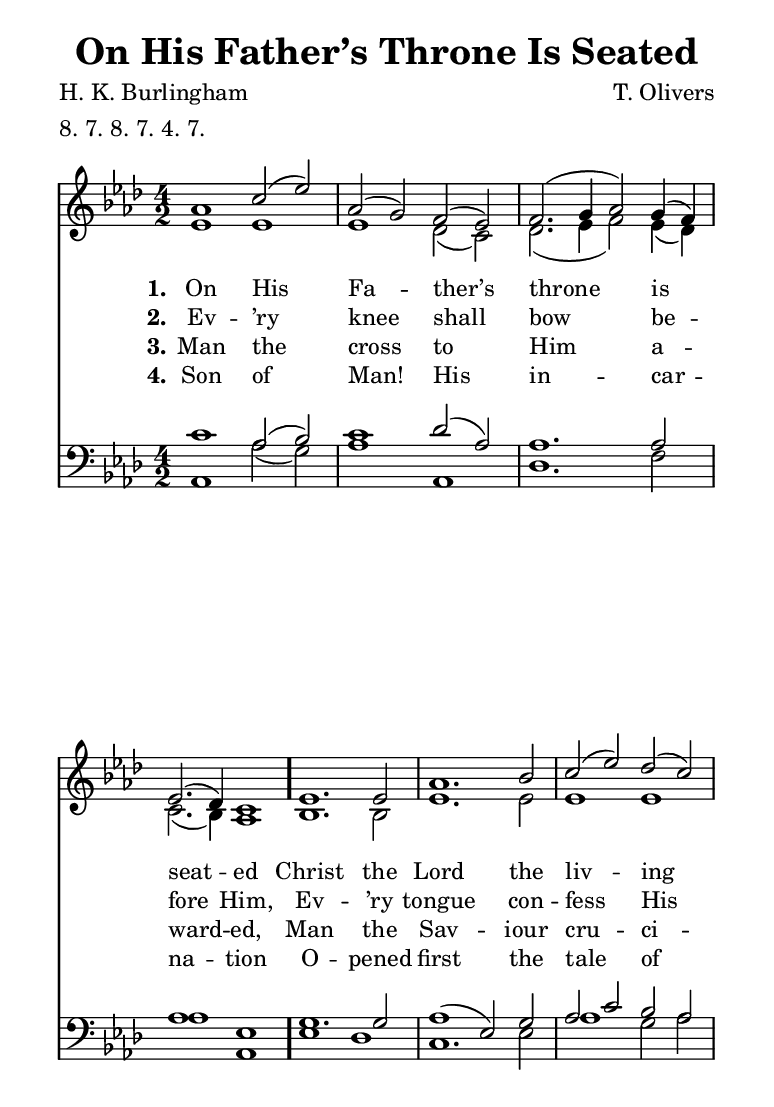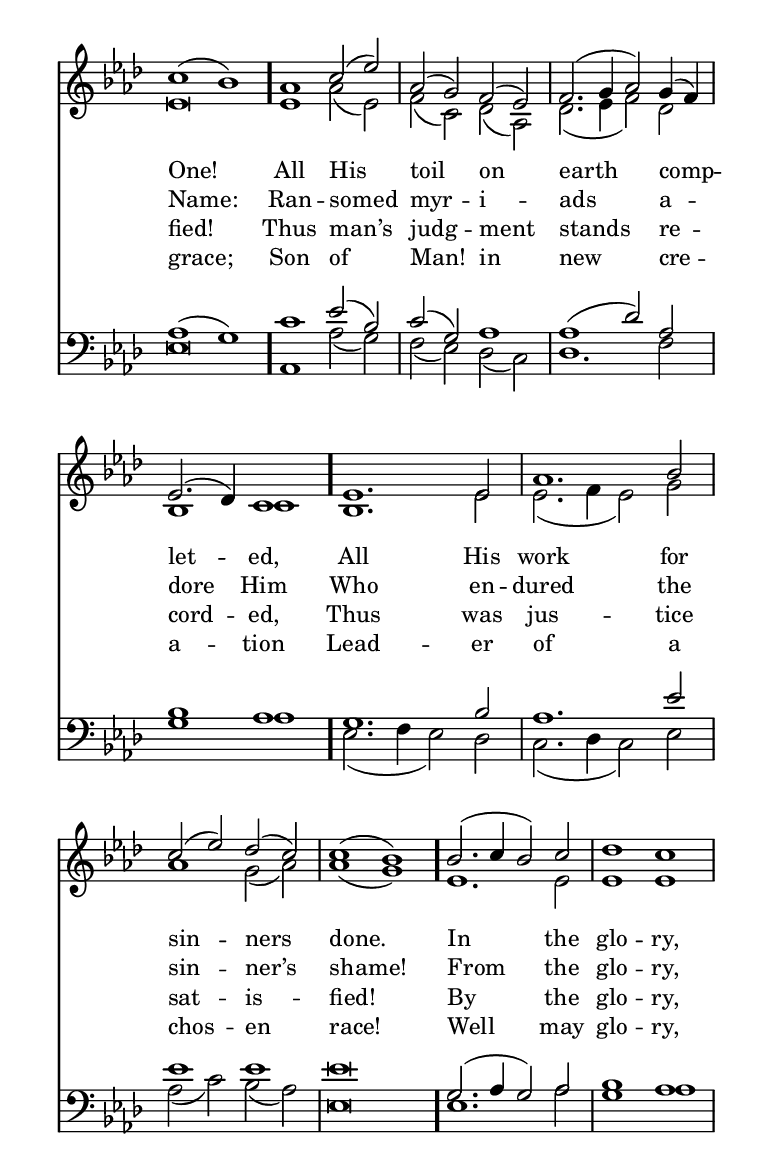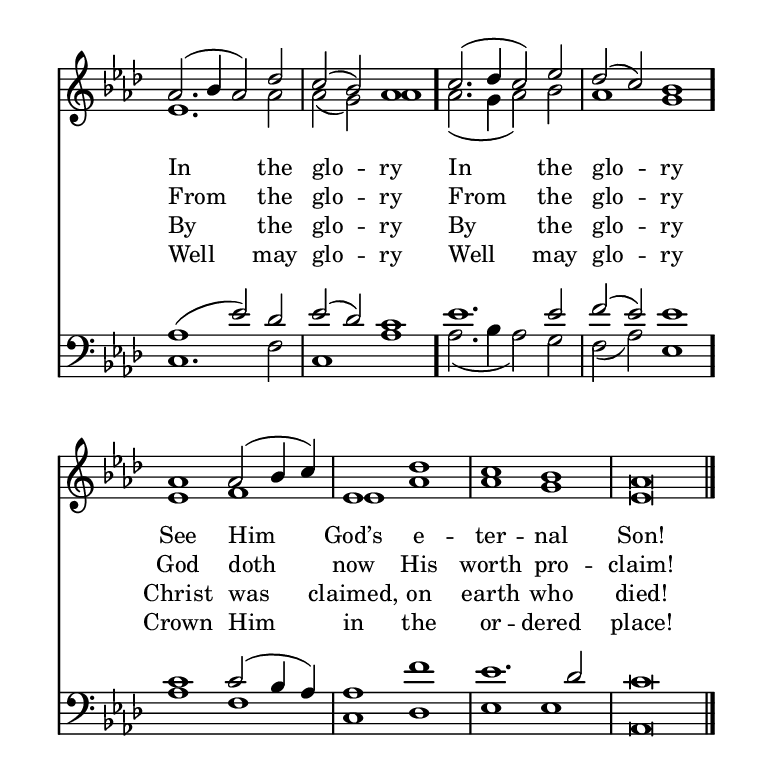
\include "common/global.ily"
\paper {
  \include "common/paper.ily"
  system-count = #(cond (is-eogsized 4) (#t #f))
}

\header{
  hymnnumber = "185"
  title = "On His Father’s Throne Is Seated"
  tunename = ""
  meter = "8. 7. 8. 7. 4. 7."
  poet = "H. K. Burlingham"
  composer = "T. Olivers"
  %copyright = ""
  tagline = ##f
}

% for fermata in MIDI
ta = { \tempo 2=100 }
tb = { \tempo 2=50 }

global = {
  \include "common/overrides.ily"
  \override Staff.TimeSignature.style = #'numbered
  \time 4/2
  \override Score.MetronomeMark.transparent = ##t % hide all fermata changes too
  \ta
  \key aes \major
  \autoBeamOff
}

notesSoprano = {
\global
\relative c'' {

  aes1 c2( ees) | aes,( g) f( ees) | f2.( g4 aes2) g4( f) | ees2.( des4) c1 |
  ees1. ees2 | aes1. bes2 | c2( ees) des( c) | c1( bes) |
  aes1 c2( ees) | aes,( g) f( ees) | f2.( g4 aes2) g4( f) | ees2.( des4) c1 |
  ees1. ees2 | aes1. bes2 | c( ees) des( c) | c1( bes) |
  bes2.( c4 bes2) c | des1 c | aes2.( bes4 aes2) des2 | c2( bes) aes1 |
  c2.( des4 c2) ees | des( c) bes1 |
  aes1 aes2( bes4 c) | ees,1 des' | c bes | aes\breve
  \bar "|."

}
}

notesAlto = {
\global
\relative e' {

  ees1 ees | ees des2( c) | des2.( ees4 f2) ees4( des) | c2.( bes4) aes1 |
  bes1. bes2 | ees1. ees2 | ees1 ees | ees\breve |
  ees1 aes2( ees) | f( c) des( aes) | des2.( ees4 f2) des2 | bes1 c |
  bes1. ees2 | ees2.( f4 ees2) g | aes1 g2( aes) | aes1( g) |
  ees1. ees2 | ees1 ees | ees1. aes2 | aes( g) aes1 |
  aes2.( g4 aes2) bes2 | aes1 g |
  ees1 f | ees aes | aes g | ees\breve

}
}

notesTenor = {
\global
\relative a {

  c1 aes2( bes) | c1 des2( aes) | aes1. aes2 | aes1 ees |
  g1. g2 | aes1( ees2) g2 | aes2 c bes aes | aes1( g) |
  c1 ees2( bes) | c( g) aes1 | aes1( des2) aes2 | bes1 aes |
  g1. bes2 | aes1. ees'2 | ees1 ees | ees\breve |
  g,2.( aes4 g2) aes | bes1 aes | aes1( ees'2) des | ees( des) c1 |
  ees1. ees2 | f2( ees) ees1 |
  c1 c2( bes4 aes) | aes1 f' | ees1. des2 | c\breve

}
}

notesBass = {
\global
\relative f, {

  aes1 aes'2( g) | aes1 aes, | des1. f2 | aes1 aes, |
  ees'1 des | c1. ees2 | aes1 g2 aes | ees\breve
  aes,1 aes'2( g) | f( ees) des( c) | des1. f2 | g1 aes1 |
  ees2.( f4 ees2) des | c2.( des4 c2) ees2 | aes( c) bes( aes) | ees\breve |
  ees1. aes2 | g1 aes | c,1. f2 | c1 aes' |
  aes2.( bes4 aes2) g | f( aes) ees1 |
  aes1 f | c des | ees ees | aes,\breve

}
}

wordsA = \lyricmode {
\set stanza = "1."

On His Fa -- ther’s throne is seat -- ed \bar "."
Christ the Lord the liv -- ing One! \bar "."
All His toil on earth comp -- let -- ed, \bar "."
All His work for sin -- ners done. \bar "."
%{HIDE>%} In the glo -- ry, In the glo -- ry \bar "." %{<HIDE%}
In the glo -- ry \bar "."
See Him God’s e -- ter -- nal Son! \bar "."

}

wordsB = \lyricmode {
\set stanza = "2."

Ev -- ’ry knee shall bow be -- fore Him,
Ev -- ’ry tongue con -- fess His Name:
Ran -- somed myr -- i -- ads a -- dore Him
Who en -- dured the sin -- ner’s shame!
%{HIDE>%} From the glo -- ry, From the glo -- ry %{<HIDE%}
From the glo -- ry
God doth now His worth pro -- claim!

}

wordsC = \lyricmode {
\set stanza = "3."

Man the cross to Him a -- ward -- ed,
Man the Sav -- iour cru -- ci -- fied!
Thus man’s judg -- ment stands re -- cord -- ed,
Thus was jus -- tice sat -- is -- fied!
%{HIDE>%} By the glo -- ry, By the glo -- ry %{<HIDE%}
By the glo -- ry
Christ was claimed, on earth who died!

}

wordsD = \lyricmode {
\set stanza = "4."

Son of Man! His in -- car -- na -- tion
O -- pened first the tale of grace;
Son of Man! in new cre -- a -- tion
Lead -- er of a chos -- en race!
%{HIDE>%} Well may glo -- ry, Well may glo -- ry %{<HIDE%}
Well may glo -- ry
Crown Him in the or -- dered place!

}

\score {
  \context ChoirStaff <<
    \context Staff = upper <<
      \set ChoirStaff.systemStartDelimiter = #'SystemStartBar
      \context Voice  = sopranos { \voiceOne << \notesSoprano >> }
      \context Voice  = altos { \voiceTwo << \notesAlto >> }
      \context Lyrics = one   \lyricsto sopranos \wordsA
      \context Lyrics = two   \lyricsto sopranos \wordsB
      \context Lyrics = three \lyricsto sopranos \wordsC
      \context Lyrics = four  \lyricsto sopranos \wordsD
    >>
    \context Staff = men <<
      \clef bass
      \context Voice  = tenors { \voiceOne << \notesTenor >> }
      \context Voice  = basses { \voiceTwo << \notesBass >> }
    >>
  >>
  \layout {
    \include "common/layout.ily"
  }
  \midi{
    \include "common/midi.ily"
  }
}

\version "2.19.49"  % necessary for upgrading to future LilyPond versions.

% vi:set et ts=2 sw=2 ai nocindent syntax=lilypond:
